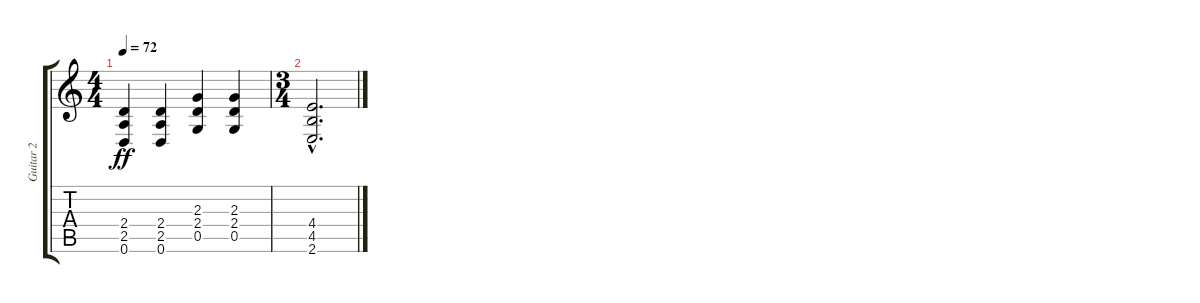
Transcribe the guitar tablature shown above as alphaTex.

\track ("Guitar 2" "Guitar 2") {instrument distortionguitar}
\staff {score tabs}
\tuning (D4 A3 F3 C3 G2 D2) {hide}
\ts (4 4)
\tempo 72
\clef g2
\ks c
(2.4 2.5 0.6).4{dy ff} (2.4 2.5 0.6).4 (2.3 2.4 0.5).4 (2.3 2.4 0.5).4 |
\ts (3 4)
(4.4{hac} 4.5{hac} 2.6{hac}).2{d}
